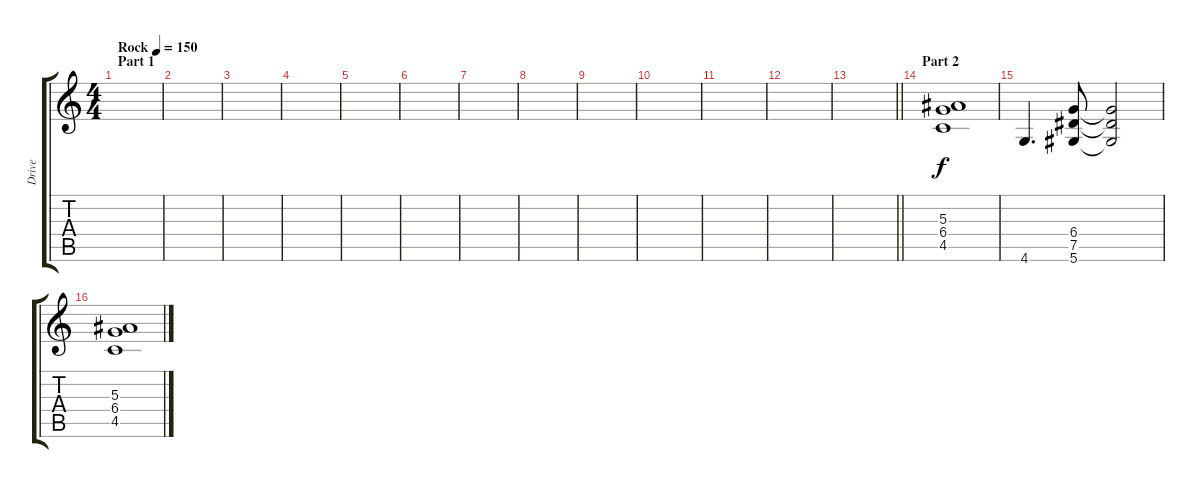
\track ("Drive" "Drive") {instrument overdrivenguitar}
\staff {score tabs}
\tuning (Eb4 Bb3 F3 Db3 Ab2 Eb2) {hide}
\ts (4 4)
\section ("" "Part 1")
\tempo (150 "Rock")
\clef g2
\ks c
|
|
|
|
|
|
|
|
|
|
|
|
\barLineRight lightlight
|
\section ("" "Part 2")
(5.3 6.4 4.5).1 |
4.6.4{d} (6.4 7.5 5.6).8 (6.4{t} 7.5{t} 5.6{t}).2 |
(5.3 6.4 4.5).1
